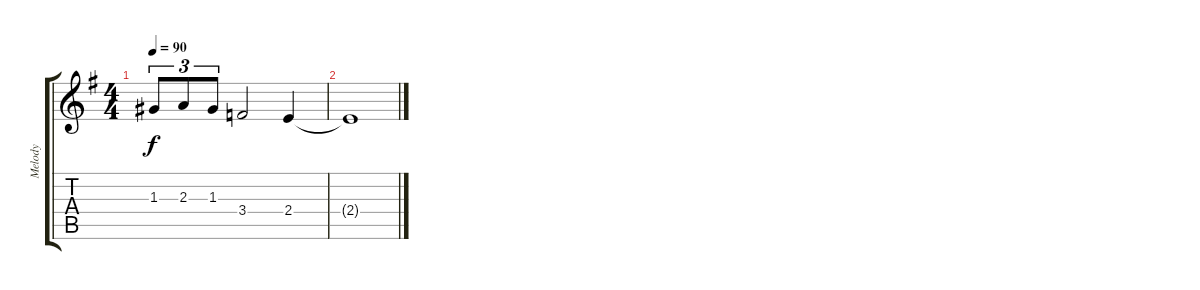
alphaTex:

\track ("Melody" "Melody") {instrument electricguitarjazz}
\staff {score tabs}
\tuning (E4 B3 G3 D3 A2 E2) {hide}
\ts (4 4)
\tempo 90
\clef g2
\ks eminor
1.3.8{tu (3 2) dy f} 2.3.8{tu (3 2)} 1.3.8{tu (3 2)} 3.4.2 2.4.4 |
2.4{t}.1
